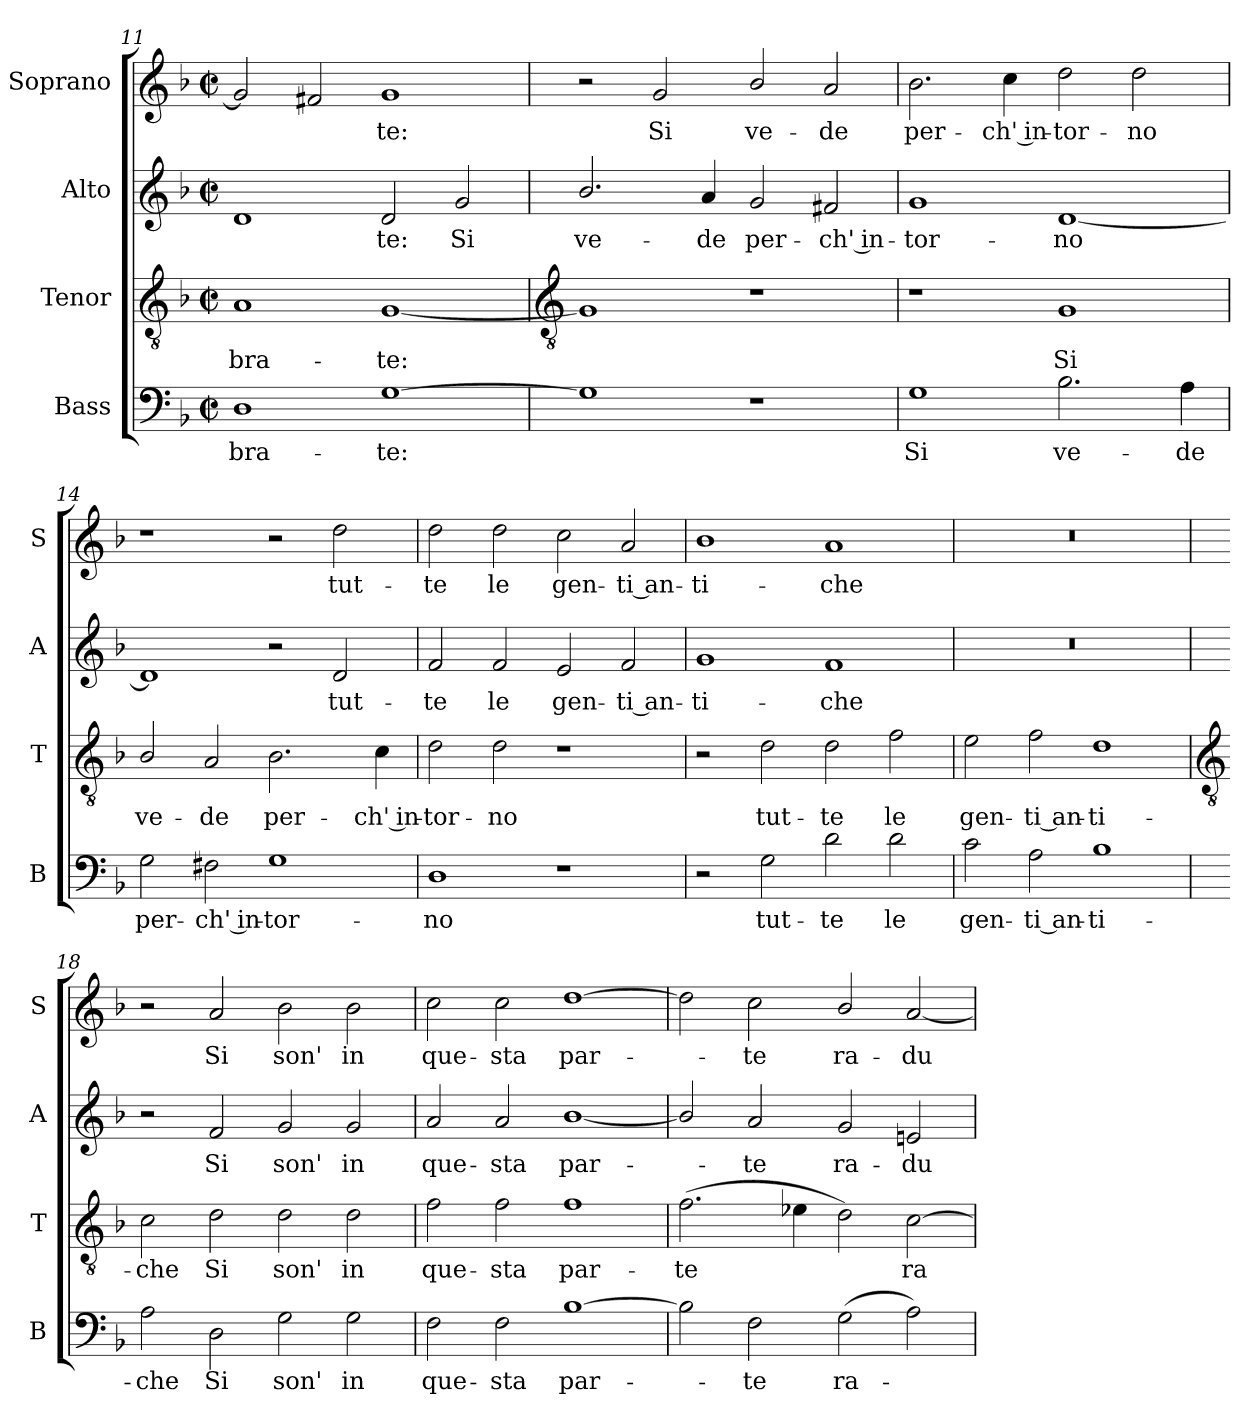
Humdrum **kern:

**kern	**text	**kern	**text	**kern	**text	**kern	**text
*part4	*part4	*part3	*part3	*part2	*part2	*part1	*part1
*staff4	*staff4	*staff3	*staff3	*staff2	*staff2	*staff1	*staff1
*I"Bass	*	*I"Tenor	*	*I"Alto	*	*I"Soprano	*
*I'B	*	*I'T	*	*I'A	*	*I'S	*
*clefF4	*	*clefGv2	*	*clefG2	*	*clefG2	*
*k[b-]	*	*k[b-]	*	*k[b-]	*	*k[b-]	*
*F:	*	*F:	*	*F:	*	*F:	*
*M4/2	*	*M4/2	*	*M4/2	*	*M4/2	*
*met(c|)	*	*met(c|)	*	*met(c|)	*	*met(c|)	*
=11	=11	=11	=11	=11	=11	=11	=11
!	!LO:LY:b	!	!LO:LY:b	!	!	!	!
1D	bra-	1A	-bra-	1d	.	2g]	.
.	.	.	.	.	.	2f#X	.
!	!LO:LY:b	!	!LO:LY:b	!	!LO:LY:b	!	!LO:LY:b
[1G	-te:	[1G	-te:	2d	te:	1g	te:
!	!	!	!	!	!LO:LY:b	!	!
.	.	.	.	2g	Si	.	.
!!LO:LB:g=z
=12	=12	=12	=12	=12	=12	=12	=12
*	*	*clefGv2	*	*	*	*	*
!	!	!	!	!	!LO:LY:b	!	!
1G]	.	1G]	.	2.b-/	ve-	2r	.
!	!	!	!	!	!	!	!LO:LY:b
.	.	.	.	.	.	2g	Si
!	!	!	!	!	!LO:LY:b	!	!
.	.	.	.	4a	-de	.	.
!	!	!	!	!	!LO:LY:b	!	!LO:LY:b
1r	.	1r	.	2g	per-	2b-/	ve-
!	!	!	!	!	!LO:LY:b	!	!LO:LY:b
.	.	.	.	2f#X	-ch' in-	2a	-de
=13	=13	=13	=13	=13	=13	=13	=13
!	!LO:LY:b	!	!	!	!LO:LY:b	!	!LO:LY:b
1G	Si	1r	.	1g	-tor-	2.b-	per-
!	!	!	!	!	!	!	!LO:LY:b
.	.	.	.	.	.	4cc	-ch' in-
!	!LO:LY:b	!	!LO:LY:b	!	!LO:LY:b	!	!LO:LY:b
2.B-	ve-	1G	Si	[1d	-no	2dd	-tor-
!	!	!	!	!	!	!	!LO:LY:b
.	.	.	.	.	.	2dd	-no
!	!LO:LY:b	!	!	!	!	!	!
4A	-de	.	.	.	.	.	.
=14	=14	=14	=14	=14	=14	=14	=14
!	!LO:LY:b	!	!LO:LY:b	!	!	!	!
2G	per-	2B-/	ve-	1d]	.	1r	.
!	!LO:LY:b	!	!LO:LY:b	!	!	!	!
2F#X	-ch' in-	2A	-de	.	.	.	.
!	!LO:LY:b	!	!LO:LY:b	!	!	!	!
1G	-tor-	2.B-	per-	2r	.	2r	.
!	!	!	!	!	!LO:LY:b	!	!LO:LY:b
.	.	.	.	2d	tut-	2dd	tut-
!	!	!	!LO:LY:b	!	!	!	!
.	.	4c	-ch' in-	.	.	.	.
=15	=15	=15	=15	=15	=15	=15	=15
!	!LO:LY:b	!	!LO:LY:b	!	!LO:LY:b	!	!LO:LY:b
1D	-no	2d	-tor-	2f	-te	2dd	-te
!	!	!	!LO:LY:b	!	!LO:LY:b	!	!LO:LY:b
.	.	2d	-no	2f	le	2dd	le
!	!	!	!	!	!LO:LY:b	!	!LO:LY:b
1r	.	1r	.	2e	gen-	2cc	gen-
!	!	!	!	!	!LO:LY:b	!	!LO:LY:b
.	.	.	.	2f	-ti an-	2a	-ti an-
=16	=16	=16	=16	=16	=16	=16	=16
!	!	!	!	!	!LO:LY:b	!	!LO:LY:b
2r	.	2r	.	1g	-ti-	1b-	-ti-
!	!LO:LY:b	!	!LO:LY:b	!	!	!	!
2G	tut-	2d	tut-	.	.	.	.
!	!LO:LY:b	!	!LO:LY:b	!	!LO:LY:b	!	!LO:LY:b
2d	-te	2d	-te	1f	-che	1a	-che
!	!LO:LY:b	!	!LO:LY:b	!	!	!	!
2d	le	2f	le	.	.	.	.
=17	=17	=17	=17	=17	=17	=17	=17
!	!LO:LY:b	!	!LO:LY:b	!	!	!	!
2c	gen-	2e	gen-	0r	.	0r	.
!	!LO:LY:b	!	!LO:LY:b	!	!	!	!
2A	-ti an-	2f	-ti an-	.	.	.	.
!	!LO:LY:b	!	!LO:LY:b	!	!	!	!
1B-	-ti-	1d	-ti-	.	.	.	.
!!LO:LB:g=z
=18	=18	=18	=18	=18	=18	=18	=18
*	*	*clefGv2	*	*	*	*	*
!	!LO:LY:b	!	!LO:LY:b	!	!	!	!
2A	-che	2c	-che	2r	.	2r	.
!	!LO:LY:b	!	!LO:LY:b	!	!LO:LY:b	!	!LO:LY:b
2D	Si	2d	Si	2f	Si	2a	Si
!	!LO:LY:b	!	!LO:LY:b	!	!LO:LY:b	!	!LO:LY:b
2G	son'	2d	son'	2g	son'	2b-	son'
!	!LO:LY:b	!	!LO:LY:b	!	!LO:LY:b	!	!LO:LY:b
2G	in	2d	in	2g	in	2b-	in
=19	=19	=19	=19	=19	=19	=19	=19
!	!LO:LY:b	!	!LO:LY:b	!	!LO:LY:b	!	!LO:LY:b
2F	que-	2f	que-	2a	que-	2cc	que-
!	!LO:LY:b	!	!LO:LY:b	!	!LO:LY:b	!	!LO:LY:b
2F	-sta	2f	-sta	2a	-sta	2cc	-sta
!	!LO:LY:b	!	!LO:LY:b	!	!LO:LY:b	!	!LO:LY:b
[1B-	par-	1f	par-	[1b-/	par-	[1dd	par-
=20	=20	=20	=20	=20	=20	=20	=20
!	!	!	!LO:LY:b	!	!	!	!
2B-]	.	(>2.f	-te	2b-/]	.	2dd]	.
!	!LO:LY:b	!	!	!	!LO:LY:b	!	!LO:LY:b
2F	te	.	.	2a	te	2cc	te
.	.	4e-X	.	.	.	.	.
!	!LO:LY:b	!	!	!	!LO:LY:b	!	!LO:LY:b
(>2G	ra-	2d)	.	2g	ra-	2b-/	ra-
!	!	!	!LO:LY:b	!	!LO:LY:b	!	!LO:LY:b
2A)	.	[2c	ra-	2en	-du-	[2a	-du-
=	=	=	=	=	=	=	=
*-	*-	*-	*-	*-	*-	*-	*-
